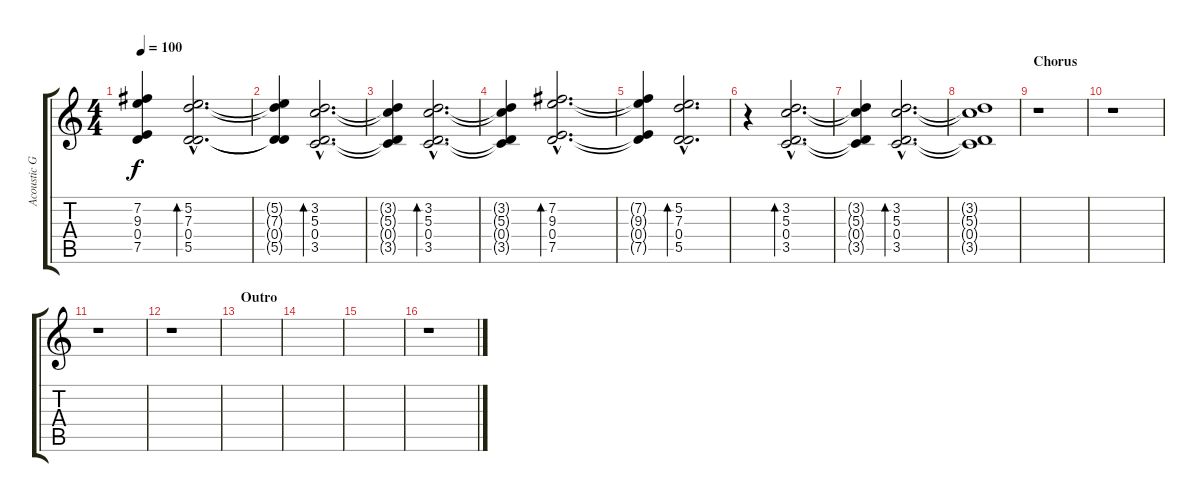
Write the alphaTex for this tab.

\track ("Acoustic Guitar" "Acoustic G") {instrument acousticguitarnylon}
\staff {score tabs}
\tuning (E4 B3 G3 D3 A2 D2) {hide}
\ts (4 4)
\tempo 100
\clef g2
\ks c
(7.2{t} 9.3{t} 0.4{t} 7.5{t}).4{dy f} (5.2{hac} 7.3{hac} 0.4{hac} 5.5{hac}).2{d bd 120} |
(5.2{t} 7.3{t} 0.4{t} 5.5{t}).4 (3.2{hac} 5.3{hac} 0.4{hac} 3.5{hac}).2{d bd 120} |
(3.2{t} 5.3{t} 0.4{t} 3.5{t}).4 (3.2{hac} 5.3{hac} 0.4{hac} 3.5{hac}).2{d bd 120} |
(3.2{t} 5.3{t} 0.4{t} 3.5{t}).4 (7.2{hac} 9.3{hac} 0.4{hac} 7.5{hac}).2{d bd 120} |
(7.2{t} 9.3{t} 0.4{t} 7.5{t}).4 (5.2{hac} 7.3{hac} 0.4{hac} 5.5{hac}).2{d bd 120} |
r.4 (3.2{hac} 5.3{hac} 0.4{hac} 3.5{hac}).2{d bd 120} |
(3.2{t} 5.3{t} 0.4{t} 3.5{t}).4 (3.2{hac} 5.3{hac} 0.4{hac} 3.5{hac}).2{d bd 120} |
(3.2{t} 5.3{t} 0.4{t} 3.5{t}).1 |
\section ("" "Chorus")
r.1 |
r.1 |
r.1 |
r.1 |
\section ("" "Outro")
|
|
|
r.1
